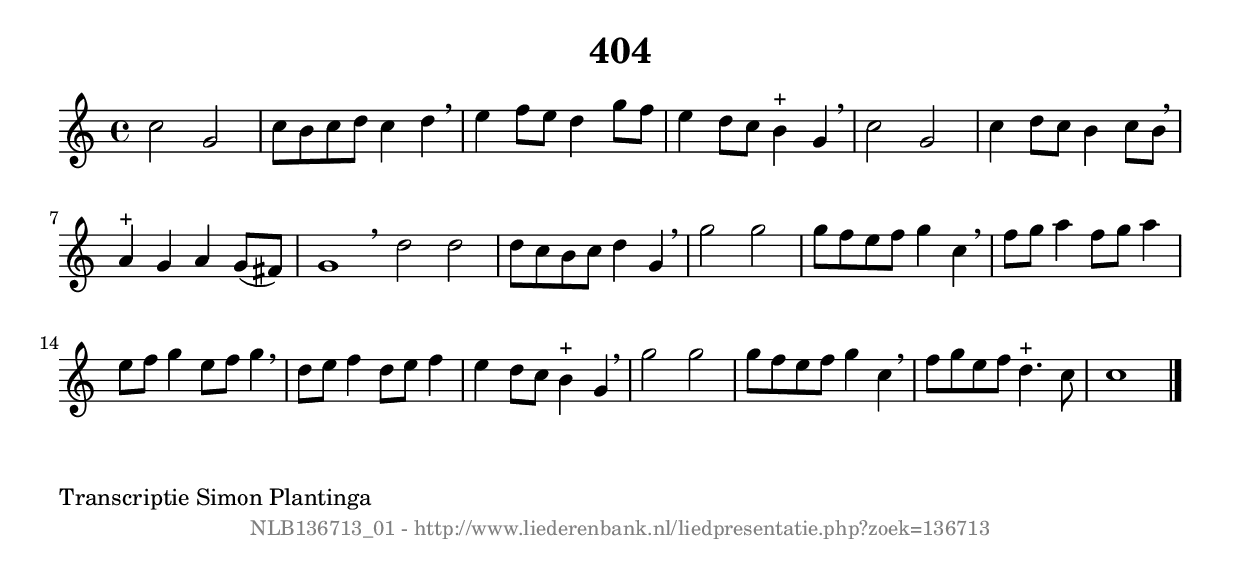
%
% produced by wce2krn 1.64 (7 June 2014)
%
\version"2.16"
#(append! paper-alist '(("long" . (cons (* 210 mm) (* 2000 mm)))))
#(set-default-paper-size "long")
sb = {\breathe}
mBreak = {\breathe }
bBreak = {\breathe }
x = {\once\override NoteHead #'style = #'cross }
gl=\glissando
itime={\override Staff.TimeSignature #'stencil = ##f }
ficta = {\once\set suggestAccidentals = ##t}
fine = {\once\override Score.RehearsalMark #'self-alignment-X = #1 \mark \markup {\italic{Fine}}}
dc = {\once\override Score.RehearsalMark #'self-alignment-X = #1 \mark \markup {\italic{D.C.}}}
dcf = {\once\override Score.RehearsalMark #'self-alignment-X = #1 \mark \markup {\italic{D.C. al Fine}}}
dcc = {\once\override Score.RehearsalMark #'self-alignment-X = #1 \mark \markup {\italic{D.C. al Coda}}}
ds = {\once\override Score.RehearsalMark #'self-alignment-X = #1 \mark \markup {\italic{D.S.}}}
dsf = {\once\override Score.RehearsalMark #'self-alignment-X = #1 \mark \markup {\italic{D.S. al Fine}}}
dsc = {\once\override Score.RehearsalMark #'self-alignment-X = #1 \mark \markup {\italic{D.S. al Coda}}}
pv = {\set Score.repeatCommands = #'((volta "1"))}
sv = {\set Score.repeatCommands = #'((volta "2"))}
tv = {\set Score.repeatCommands = #'((volta "3"))}
qv = {\set Score.repeatCommands = #'((volta "4"))}
xv = {\set Score.repeatCommands = #'((volta #f))}
\header{ tagline = ""
title = "404"
}
\score {{
\key c \major
\relative g'
{
\set melismaBusyProperties = #'()
\time 4/4
\tempo 4=120
\override Score.MetronomeMark #'transparent = ##t
\override Score.RehearsalMark #'break-visibility = #(vector #t #t #f)
c2 g2 | c8 b8 c8 d8 c4 d4 \sb | e4 f8 e8 d4 g8 f8 | e4 d8 c8 b4^"+" g4 \sb | c2 g2 | c4 d8 c8 b4 c8 b8 \sb | a4^"+" g4 a4 g8( fis8) | g1 \bar ":|:" \bBreak
d'2 d2 | d8 c8 b8 c8 d4 g,4 \sb | g'2 g2 | g8 f8 e8 f8 g4 c,4 \sb | f8 g8 a4 f8 g8 a4 | e8 f8 g4 e8 f8 g4 | \mBreak \bar "|"
d8 e8 f4 d8 e8 f4 | e4 d8 c8 b4^"+" g4 \sb | g'2 g2 | g8 f8 e8 f8 g4 c,4 \sb | f8 g8 e8 f8 d4.^"+" c8 | c1 \bar "|."
 }}
 \midi { }
 \layout {
            indent = 0.0\cm
}
}
\markup { \wordwrap-string #" 
Transcriptie Simon Plantinga
"}
\markup { \vspace #0 } \markup { \with-color #grey \fill-line { \center-column { \smaller "NLB136713_01 - http://www.liederenbank.nl/liedpresentatie.php?zoek=136713" } } }
